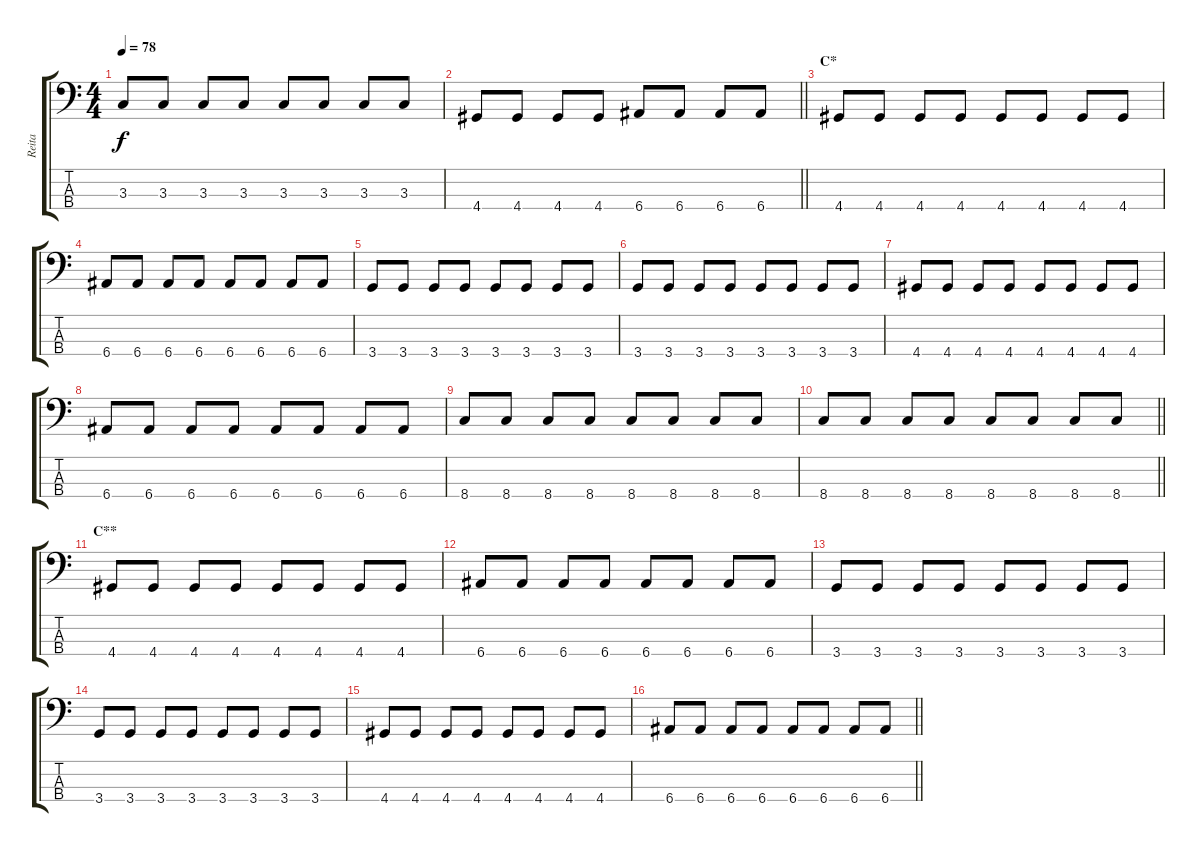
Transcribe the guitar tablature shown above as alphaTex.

\track ("Reita" "Reita") {instrument electricbassfinger}
\staff {score tabs}
\tuning (G2 D2 A1 E1) {hide}
\ts (4 4)
\tempo 78
\clef f4
\ks c
3.3.8{dy f} 3.3.8 3.3.8 3.3.8 3.3.8 3.3.8 3.3.8 3.3.8 |
\barLineRight lightlight
4.4.8 4.4.8 4.4.8 4.4.8 6.4.8 6.4.8 6.4.8 6.4.8 |
\section ("" "C*")
4.4.8 4.4.8 4.4.8 4.4.8 4.4.8 4.4.8 4.4.8 4.4.8 |
6.4.8 6.4.8 6.4.8 6.4.8 6.4.8 6.4.8 6.4.8 6.4.8 |
3.4.8 3.4.8 3.4.8 3.4.8 3.4.8 3.4.8 3.4.8 3.4.8 |
3.4.8 3.4.8 3.4.8 3.4.8 3.4.8 3.4.8 3.4.8 3.4.8 |
4.4.8 4.4.8 4.4.8 4.4.8 4.4.8 4.4.8 4.4.8 4.4.8 |
6.4.8 6.4.8 6.4.8 6.4.8 6.4.8 6.4.8 6.4.8 6.4.8 |
8.4.8 8.4.8 8.4.8 8.4.8 8.4.8 8.4.8 8.4.8 8.4.8 |
\barLineRight lightlight
8.4.8 8.4.8 8.4.8 8.4.8 8.4.8 8.4.8 8.4.8 8.4.8 |
\section ("" "C**")
4.4.8 4.4.8 4.4.8 4.4.8 4.4.8 4.4.8 4.4.8 4.4.8 |
6.4.8 6.4.8 6.4.8 6.4.8 6.4.8 6.4.8 6.4.8 6.4.8 |
3.4.8 3.4.8 3.4.8 3.4.8 3.4.8 3.4.8 3.4.8 3.4.8 |
3.4.8 3.4.8 3.4.8 3.4.8 3.4.8 3.4.8 3.4.8 3.4.8 |
4.4.8 4.4.8 4.4.8 4.4.8 4.4.8 4.4.8 4.4.8 4.4.8 |
\barLineRight lightlight
6.4.8 6.4.8 6.4.8 6.4.8 6.4.8 6.4.8 6.4.8 6.4.8
